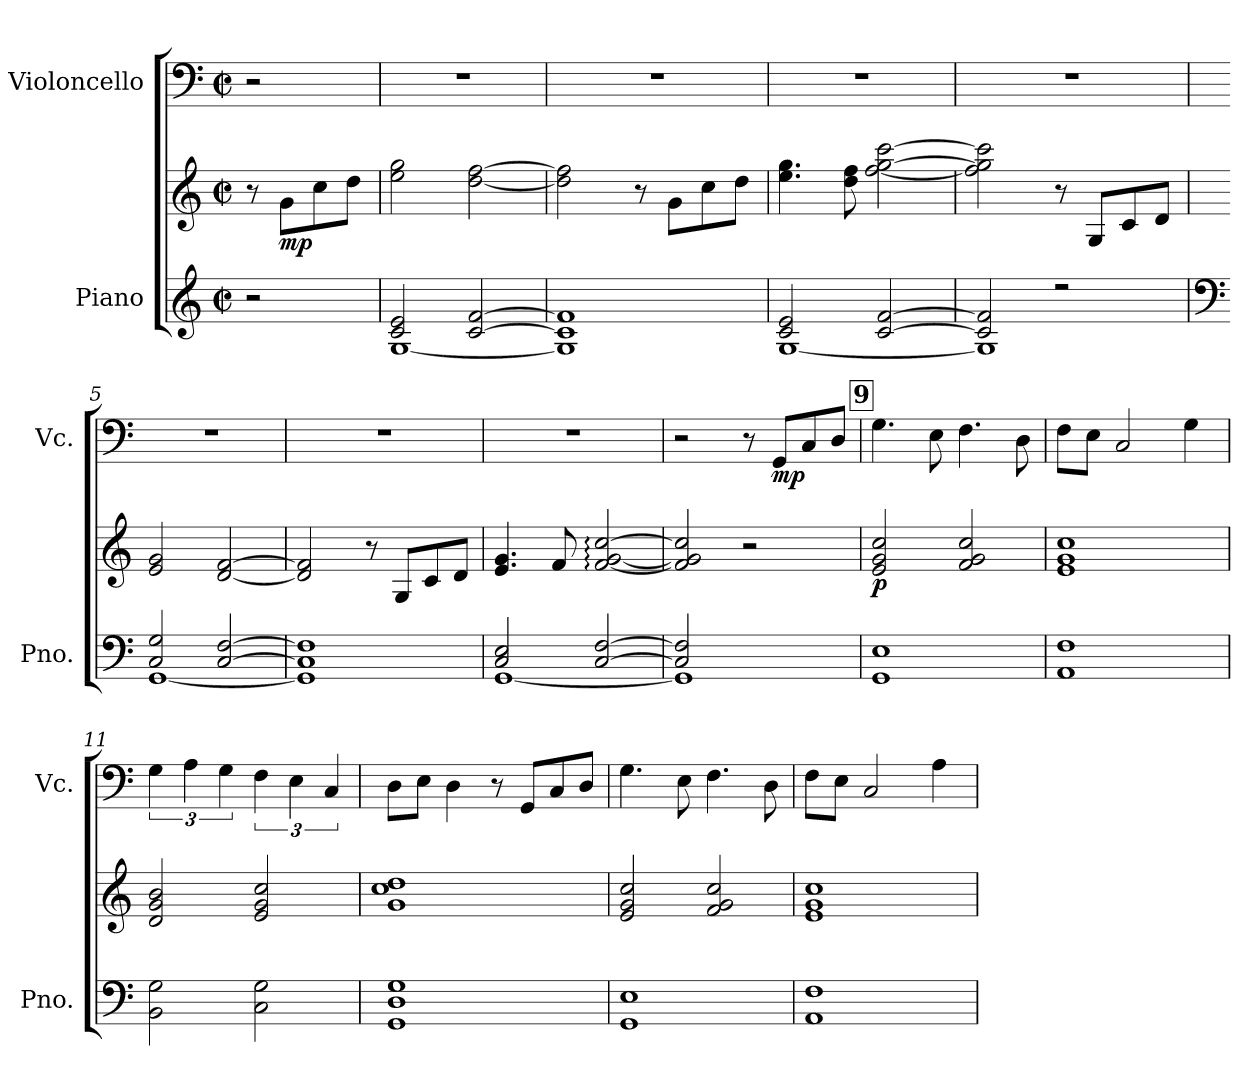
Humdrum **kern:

**kern	**kern	**dynam	**kern	**dynam
*part2	*part2	*part2	*part1	*part1
*staff3	*staff2	*staff2/3	*staff1	*staff1
*I"Piano	*	*	*I"Violoncello	*
*I'Pno.	*	*	*I'Vc.	*
*clefG2	*clefG2	*	*clefF4	*
*k[]	*k[]	*	*k[]	*
*M2/2	*M2/2	*	*M2/2	*
*met(c|)	*met(c|)	*	*met(c|)	*
*MM120	*MM120	*	*MM120	*
=	=	=	=	=
2r	8r	.	2r	.
!	!	!LO:DY:b	!	!
.	8g\L	mp	.	.
.	8cc\	.	.	.
.	8dd\J	.	.	.
=1	=1	=1	=1	=1
*^	*	*	*	*
2c/ 2e/	[1G	2ee\ 2gg\	.	1r	.
[2c/ [2f/	.	[2dd\ [2ff\	.	.	.
=2	=2	=2	=2	=2	=2
1c] 1f]	1G]	2dd\] 2ff\]	.	1r	.
.	.	8r	.	.	.
.	.	8g\L	.	.	.
.	.	8cc\	.	.	.
.	.	8dd\J	.	.	.
=3	=3	=3	=3	=3	=3
2c/ 2e/	[1G	4.ee\ 4.gg\	.	1r	.
.	.	8dd\ 8ff\	.	.	.
[2c/ [2f/	.	[2ff\ [2gg\ [2ccc\	.	.	.
=4	=4	=4	=4	=4	=4
2c/] 2f/]	1G]	2ff\] 2gg\] 2ccc\]	.	1r	.
2r	.	8r	.	.	.
.	.	8G/L	.	.	.
.	.	8c/	.	.	.
.	.	8d/J	.	.	.
=5	=5	=5	=5	=5	=5
*clefF4	*	*	*	*	*
2C/ 2G/	[1GG	2e/ 2g/	.	1r	.
[2C/ [2F/	.	[2d/ [2f/	.	.	.
=6	=6	=6	=6	=6	=6
1C] 1F]	1GG]	2d/] 2f/]	.	1r	.
.	.	8r	.	.	.
.	.	8G/L	.	.	.
.	.	8c/	.	.	.
.	.	8d/J	.	.	.
!!LO:LB:g=z
=7	=7	=7	=7	=7	=7
2C/ 2E/	[1GG	4.e/ 4.g/	.	1r	.
.	.	8f/	.	.	.
[2C/ [2F/	.	[2f/: [2g/: [2cc/:	.	.	.
=8	=8	=8	=8	=8	=8
2C/] 2F/]	1GG]	2f/] 2g/] 2cc/]	.	2r	.
2ryy	.	2r	.	8r	.
!	!	!	!	!	!LO:DY:b
.	.	.	.	8GG/L	mp
.	.	.	.	8C/	.
.	.	.	.	8D/J	.
!!LO:REH:place=s1:a:i:fs=11:t=9
=9	=9	=9	=9	=9	=9
!	!	!	!LO:DY:b	!	!
1ryy	1GG 1E	2e/ 2g/ 2cc/	p	4.G\	.
.	.	.	.	8E\	.
.	.	2f/ 2g/ 2cc/	.	4.F\	.
.	.	.	.	8D\	.
=10	=10	=10	=10	=10	=10
1ryy	1AA 1F	1e 1g 1cc	.	8F\L	.
.	.	.	.	8E\J	.
.	.	.	.	2C/	.
.	.	.	.	4G\	.
*v	*v	*	*	*	*
=11	=11	=11	=11	=11
2BB\ 2G\	2d/ 2g/ 2b/	.	6G\	.
.	.	.	6A\	.
.	.	.	6G\	.
2C\ 2G\	2e/ 2g/ 2cc/	.	6F\	.
.	.	.	6E\	.
.	.	.	6C/	.
=12	=12	=12	=12	=12
1GG 1D 1G	1g 1cc 1dd	.	8D\L	.
.	.	.	8E\J	.
.	.	.	4D\	.
.	.	.	8r	.
.	.	.	8GG/L	.
.	.	.	8C/	.
.	.	.	8D/J	.
=13	=13	=13	=13	=13
*^	*	*	*	*
1ryy	1GG 1E	2e/ 2g/ 2cc/	.	4.G\	.
.	.	.	.	8E\	.
.	.	2f/ 2g/ 2cc/	.	4.F\	.
.	.	.	.	8D\	.
!!LO:LB:g=z
=14	=14	=14	=14	=14	=14
1ryy	1AA 1F	1e 1g 1cc	.	8F\L	.
.	.	.	.	8E\J	.
.	.	.	.	2C/	.
.	.	.	.	4A\	.
*v	*v	*	*	*	*
=	=	=	=	=
*-	*-	*-	*-	*-
